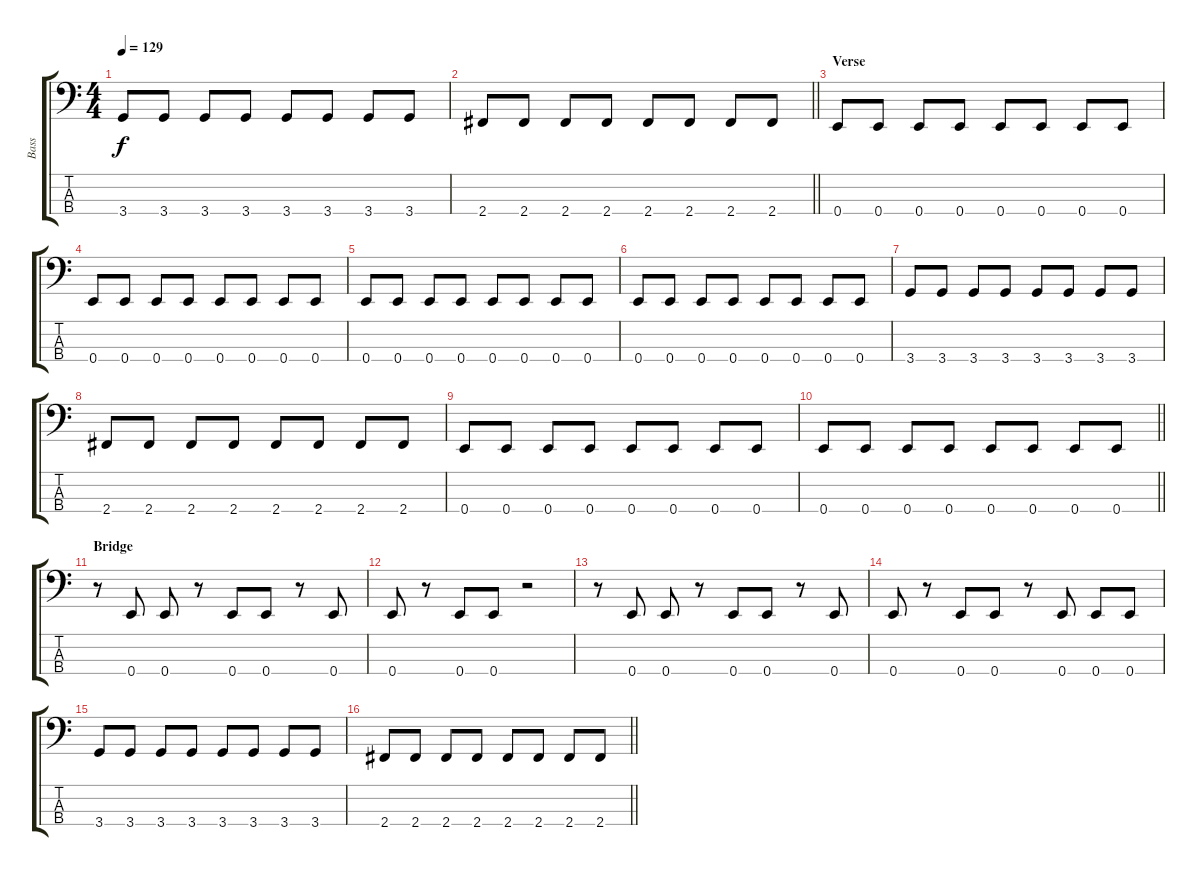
\track ("Bass" "Bass") {instrument electricbasspick}
\staff {score tabs}
\tuning (G2 D2 A1 E1) {hide}
\ts (4 4)
\tempo 129
\clef f4
\ks c
3.4.8{dy f} 3.4.8 3.4.8 3.4.8 3.4.8 3.4.8 3.4.8 3.4.8 |
\barLineRight lightlight
2.4.8 2.4.8 2.4.8 2.4.8 2.4.8 2.4.8 2.4.8 2.4.8 |
\section ("" "Verse")
0.4.8 0.4.8 0.4.8 0.4.8 0.4.8 0.4.8 0.4.8 0.4.8 |
0.4.8 0.4.8 0.4.8 0.4.8 0.4.8 0.4.8 0.4.8 0.4.8 |
0.4.8 0.4.8 0.4.8 0.4.8 0.4.8 0.4.8 0.4.8 0.4.8 |
0.4.8 0.4.8 0.4.8 0.4.8 0.4.8 0.4.8 0.4.8 0.4.8 |
3.4.8 3.4.8 3.4.8 3.4.8 3.4.8 3.4.8 3.4.8 3.4.8 |
2.4.8 2.4.8 2.4.8 2.4.8 2.4.8 2.4.8 2.4.8 2.4.8 |
0.4.8 0.4.8 0.4.8 0.4.8 0.4.8 0.4.8 0.4.8 0.4.8 |
\barLineRight lightlight
0.4.8 0.4.8 0.4.8 0.4.8 0.4.8 0.4.8 0.4.8 0.4.8 |
\section ("" "Bridge")
r.8 0.4.8 0.4.8 r.8 0.4.8 0.4.8 r.8 0.4.8 |
0.4.8 r.8 0.4.8 0.4.8 r.2 |
r.8 0.4.8 0.4.8 r.8 0.4.8 0.4.8 r.8 0.4.8 |
0.4.8 r.8 0.4.8 0.4.8 r.8 0.4.8 0.4.8 0.4.8 |
3.4.8 3.4.8 3.4.8 3.4.8 3.4.8 3.4.8 3.4.8 3.4.8 |
\barLineRight lightlight
2.4.8 2.4.8 2.4.8 2.4.8 2.4.8 2.4.8 2.4.8 2.4.8
